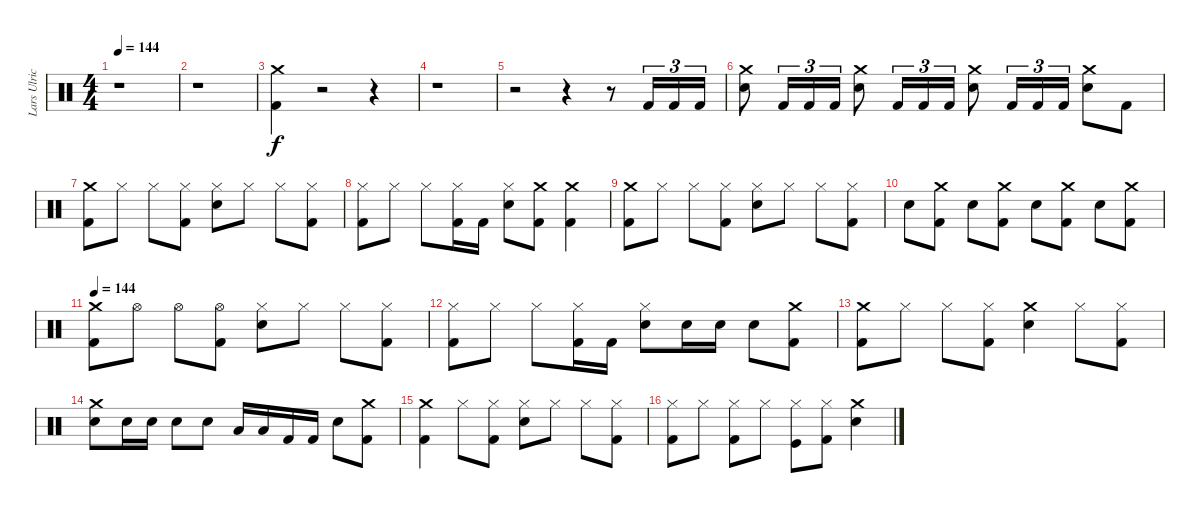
\track ("Lars Ulrich" "Lars Ulric") {instrument percussion}
\staff {score}
\articulation defaults
\ts (4 4)
\tempo 144
\clef neutral
\ks c
r.1{dy f} |
r.1 |
("Kick (hit) 2" "Crash medium (hit)").4 r.2 r.4 |
r.1 |
r.2 r.4 r.8 "Kick (hit) 2".16{tu (3 2)} "Kick (hit) 2".16{tu (3 2)} "Kick (hit) 2".16{tu (3 2)} |
("Snare (hit) 2" "Crash medium (hit)").8 "Kick (hit) 2".16{tu (3 2)} "Kick (hit) 2".16{tu (3 2)} "Kick (hit) 2".16{tu (3 2)} ("Snare (hit) 2" "Crash medium (hit)").8 "Kick (hit) 2".16{tu (3 2)} "Kick (hit) 2".16{tu (3 2)} "Kick (hit) 2".16{tu (3 2)} ("Snare (hit) 2" "Crash medium (hit)").8 "Kick (hit) 2".16{tu (3 2)} "Kick (hit) 2".16{tu (3 2)} "Kick (hit) 2".16{tu (3 2)} ("Snare (hit) 2" "Crash medium (hit)").8 "Kick (hit) 2".8 |
("Kick (hit) 2" "Crash medium (hit)").8 "Hi-Hat (closed)".8 "Hi-Hat (closed)".8 ("Kick (hit) 2" "Hi-Hat (closed)").8 ("Snare (hit) 2" "Hi-Hat (closed)").8 "Hi-Hat (closed)".8 "Hi-Hat (closed)".8 ("Kick (hit) 2" "Hi-Hat (closed)").8 |
("Hi-Hat (closed)" "Kick (hit) 2").8 "Hi-Hat (closed)".8 "Hi-Hat (closed)".8 ("Hi-Hat (closed)" "Kick (hit) 2").16 "Kick (hit) 2".16 ("Snare (hit) 2" "Hi-Hat (closed)").8 ("Kick (hit) 2" "Crash medium (hit)").8 ("Kick (hit) 2" "Crash medium (hit)").4 |
("Crash medium (hit)" "Kick (hit) 2").8 "Hi-Hat (closed)".8 "Hi-Hat (closed)".8 ("Kick (hit) 2" "Hi-Hat (closed)").8 ("Snare (hit) 2" "Hi-Hat (closed)").8 "Hi-Hat (closed)".8 "Hi-Hat (closed)".8 ("Kick (hit) 2" "Hi-Hat (closed)").8 |
"Snare (hit) 2".8 ("Kick (hit) 2" "Crash medium (hit)").8 "Snare (hit) 2".8 ("Kick (hit) 2" "Crash medium (hit)").8 "Snare (hit) 2".8 ("Kick (hit) 2" "Crash medium (hit)").8 "Snare (hit) 2".8 ("Kick (hit) 2" "Crash medium (hit)").8 |
\tempo 144
("Kick (hit) 2" "Crash medium (hit)").8 "Hi-Hat (open)".8 "Hi-Hat (open)".8 ("Kick (hit) 2" "Hi-Hat (open)").8 ("Snare (hit) 2" "Hi-Hat (closed)").8 "Hi-Hat (closed)".8 "Hi-Hat (closed)".8 ("Kick (hit) 2" "Hi-Hat (closed)").8 |
("Hi-Hat (closed)" "Kick (hit) 2").8 "Hi-Hat (closed)".8 "Hi-Hat (closed)".8 ("Kick (hit) 2" "Hi-Hat (closed)").16 "Kick (hit) 2".16 ("Snare (hit) 2" "Hi-Hat (closed)").8 "Snare (hit) 2".16 "Snare (hit) 2".16 "Snare (hit) 2".8 ("Kick (hit) 2" "Crash medium (hit)").8 |
("Crash medium (hit)" "Kick (hit) 2").8 "Hi-Hat (closed)".8 "Hi-Hat (closed)".8 ("Kick (hit) 2" "Hi-Hat (closed)").8 ("Snare (hit) 2" "Crash medium (hit)").4 "Hi-Hat (closed)".8 ("Kick (hit) 2" "Hi-Hat (closed)").8 |
("Snare (hit) 2" "Crash medium (hit)").8 "Snare (hit) 2".16 "Snare (hit) 2".16 "Snare (hit) 2".8 "Snare (hit) 2".8 "Low Tom (hit)".16 "Low Tom (hit)".16 "Kick (hit) 2".16 "Kick (hit) 2".16 "Snare (hit) 2".8 ("Kick (hit) 2" "Crash medium (hit)").8 |
("Kick (hit) 2" "Crash medium (hit)").4 "Hi-Hat (closed)".8 ("Kick (hit) 2" "Hi-Hat (closed)").8 ("Snare (hit) 2" "Hi-Hat (closed)").8 "Hi-Hat (closed)".8 "Hi-Hat (closed)".8 ("Kick (hit) 2" "Hi-Hat (closed)").8 |
("Hi-Hat (closed)" "Kick (hit) 2").8 "Hi-Hat (closed)".8 ("Hi-Hat (closed)" "Kick (hit) 2").8 "Hi-Hat (closed)".8 ("Kick (hit)" "Hi-Hat (closed)").8 ("Kick (hit) 2" "Hi-Hat (closed)").8 ("Crash medium (hit)" "Snare (hit) 2").4
